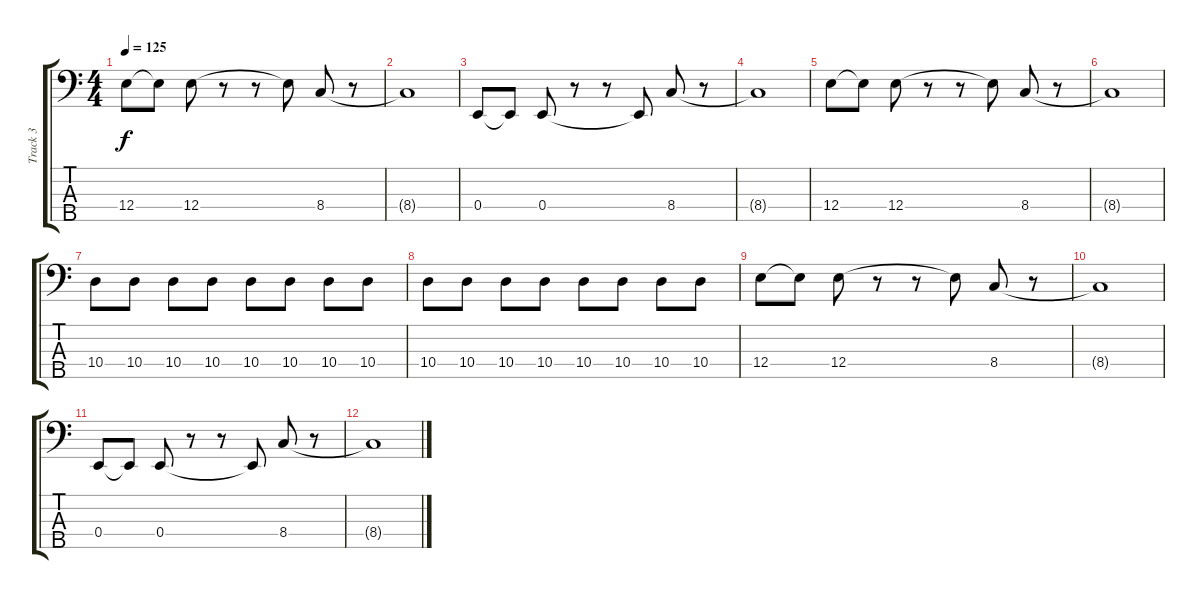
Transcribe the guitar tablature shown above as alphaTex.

\track ("Track 3" "Track 3") {instrument slapbass2}
\staff {score tabs}
\tuning (G2 D2 A1 E1 B0) {hide}
\ts (4 4)
\tempo 125
\clef f4
\ks c
12.4.8{dy f} 12.4{t}.8 12.4.8 r.8 r.8 12.4{t}.8 8.4.8 r.8 |
8.4{t}.1 |
0.4.8 0.4{t}.8 0.4.8 r.8 r.8 0.4{t}.8 8.4.8 r.8 |
8.4{t}.1 |
12.4.8 12.4{t}.8 12.4.8 r.8 r.8 12.4{t}.8 8.4.8 r.8 |
8.4{t}.1 |
10.4.8 10.4.8 10.4.8 10.4.8 10.4.8 10.4.8 10.4.8 10.4.8 |
10.4.8 10.4.8 10.4.8 10.4.8 10.4.8 10.4.8 10.4.8 10.4.8 |
12.4.8 12.4{t}.8 12.4.8 r.8 r.8 12.4{t}.8 8.4.8 r.8 |
8.4{t}.1 |
0.4.8 0.4{t}.8 0.4.8 r.8 r.8 0.4{t}.8 8.4.8 r.8 |
8.4{t}.1
